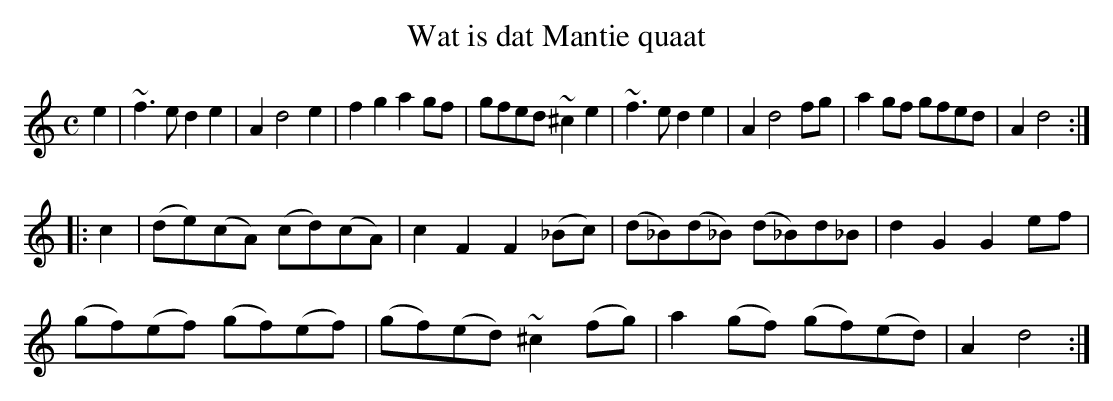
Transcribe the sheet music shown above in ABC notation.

X:1
T:Wat is dat Mantie quaat
M:C
K:Ddor
e2|~f3ed2e2|A2d4e2|f2g2a2gf|gfed~^c2e2|~f3ed2e2|A2d4fg|a2gf gfed|A2d4:|
|:c2|(de)(cA) (cd)(cA)|c2F2F2(_Bc)|(d_B)(d_B) (d_B)d_B|d2G2G2ef|
(gf)(ef) (gf)(ef)|(gf)(ed)~^c2(fg)|a2(gf) (gf)(ed)|A2d4:|
